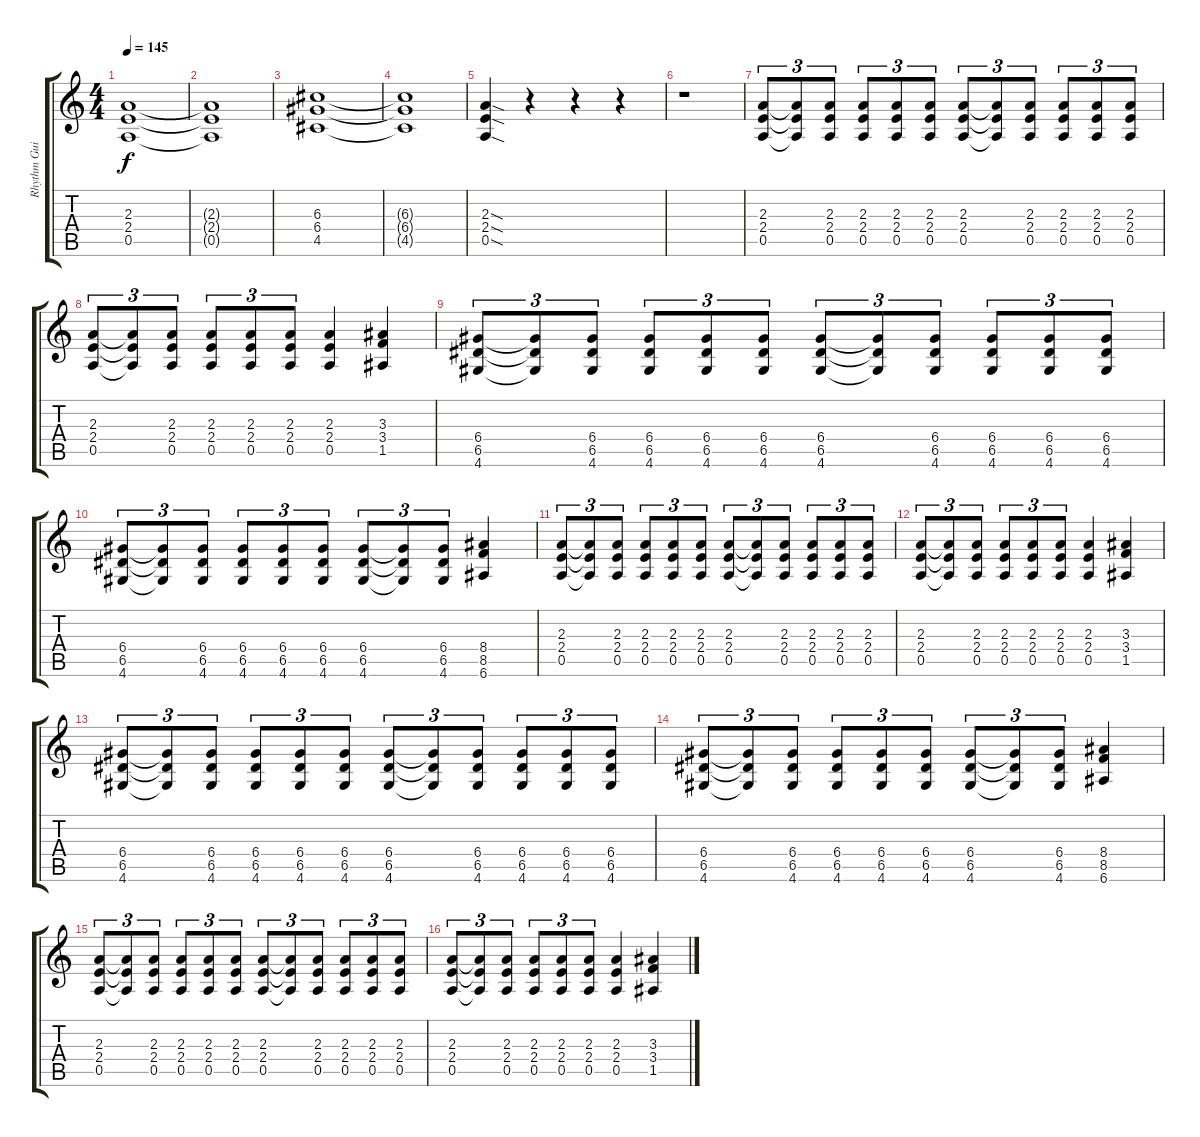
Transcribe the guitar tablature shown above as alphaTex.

\track ("Rhythm Guitar" "Rhythm Gui") {instrument distortionguitar}
\staff {score tabs}
\tuning (E4 B3 G3 D3 A2 E2) {hide}
\ts (4 4)
\tempo 145
\clef g2
\ks c
(2.3 2.4 0.5).1{dy f} |
(2.3{t} 2.4{t} 0.5{t}).1 |
(6.3 6.4 4.5).1 |
(6.3{t} 6.4{t} 4.5{t}).1 |
(2.3{sod} 2.4{sod} 0.5{sod}).4 r.4 r.4 r.4 |
r.1 |
(2.3 2.4 0.5).8{tu (3 2) balance 16} (2.3{t} 2.4{t} 0.5{t}).8{tu (3 2)} (2.3 2.4 0.5).8{tu (3 2)} (2.3 2.4 0.5).8{tu (3 2)} (2.3 2.4 0.5).8{tu (3 2)} (2.3 2.4 0.5).8{tu (3 2)} (2.3 2.4 0.5).8{tu (3 2)} (2.3{t} 2.4{t} 0.5{t}).8{tu (3 2)} (2.3 2.4 0.5).8{tu (3 2)} (2.3 2.4 0.5).8{tu (3 2)} (2.3 2.4 0.5).8{tu (3 2)} (2.3 2.4 0.5).8{tu (3 2)} |
(2.3 2.4 0.5).8{tu (3 2)} (2.3{t} 2.4{t} 0.5{t}).8{tu (3 2)} (2.3 2.4 0.5).8{tu (3 2)} (2.3 2.4 0.5).8{tu (3 2)} (2.3 2.4 0.5).8{tu (3 2)} (2.3 2.4 0.5).8{tu (3 2)} (2.3 2.4 0.5).4 (3.3 3.4 1.5).4 |
(6.4 6.5 4.6).8{tu (3 2) balance 8} (6.4{t} 6.5{t} 4.6{t}).8{tu (3 2)} (6.4 6.5 4.6).8{tu (3 2)} (6.4 6.5 4.6).8{tu (3 2)} (6.4 6.5 4.6).8{tu (3 2)} (6.4 6.5 4.6).8{tu (3 2)} (6.4 6.5 4.6).8{tu (3 2)} (6.4{t} 6.5{t} 4.6{t}).8{tu (3 2)} (6.4 6.5 4.6).8{tu (3 2)} (6.4 6.5 4.6).8{tu (3 2)} (6.4 6.5 4.6).8{tu (3 2)} (6.4 6.5 4.6).8{tu (3 2)} |
(6.4 6.5 4.6).8{tu (3 2)} (6.4{t} 6.5{t} 4.6{t}).8{tu (3 2)} (6.4 6.5 4.6).8{tu (3 2)} (6.4 6.5 4.6).8{tu (3 2)} (6.4 6.5 4.6).8{tu (3 2)} (6.4 6.5 4.6).8{tu (3 2)} (6.4 6.5 4.6).8{tu (3 2)} (6.4{t} 6.5{t} 4.6{t}).8{tu (3 2)} (6.4 6.5 4.6).8{tu (3 2)} (8.4 8.5 6.6).4 |
(2.3 2.4 0.5).8{tu (3 2)} (2.3{t} 2.4{t} 0.5{t}).8{tu (3 2)} (2.3 2.4 0.5).8{tu (3 2)} (2.3 2.4 0.5).8{tu (3 2)} (2.3 2.4 0.5).8{tu (3 2)} (2.3 2.4 0.5).8{tu (3 2)} (2.3 2.4 0.5).8{tu (3 2)} (2.3{t} 2.4{t} 0.5{t}).8{tu (3 2)} (2.3 2.4 0.5).8{tu (3 2)} (2.3 2.4 0.5).8{tu (3 2)} (2.3 2.4 0.5).8{tu (3 2)} (2.3 2.4 0.5).8{tu (3 2)} |
(2.3 2.4 0.5).8{tu (3 2)} (2.3{t} 2.4{t} 0.5{t}).8{tu (3 2)} (2.3 2.4 0.5).8{tu (3 2)} (2.3 2.4 0.5).8{tu (3 2)} (2.3 2.4 0.5).8{tu (3 2)} (2.3 2.4 0.5).8{tu (3 2)} (2.3 2.4 0.5).4 (3.3 3.4 1.5).4 |
(6.4 6.5 4.6).8{tu (3 2)} (6.4{t} 6.5{t} 4.6{t}).8{tu (3 2)} (6.4 6.5 4.6).8{tu (3 2)} (6.4 6.5 4.6).8{tu (3 2)} (6.4 6.5 4.6).8{tu (3 2)} (6.4 6.5 4.6).8{tu (3 2)} (6.4 6.5 4.6).8{tu (3 2)} (6.4{t} 6.5{t} 4.6{t}).8{tu (3 2)} (6.4 6.5 4.6).8{tu (3 2)} (6.4 6.5 4.6).8{tu (3 2)} (6.4 6.5 4.6).8{tu (3 2)} (6.4 6.5 4.6).8{tu (3 2)} |
(6.4 6.5 4.6).8{tu (3 2)} (6.4{t} 6.5{t} 4.6{t}).8{tu (3 2)} (6.4 6.5 4.6).8{tu (3 2)} (6.4 6.5 4.6).8{tu (3 2)} (6.4 6.5 4.6).8{tu (3 2)} (6.4 6.5 4.6).8{tu (3 2)} (6.4 6.5 4.6).8{tu (3 2)} (6.4{t} 6.5{t} 4.6{t}).8{tu (3 2)} (6.4 6.5 4.6).8{tu (3 2)} (8.4 8.5 6.6).4 |
(2.3 2.4 0.5).8{tu (3 2)} (2.3{t} 2.4{t} 0.5{t}).8{tu (3 2)} (2.3 2.4 0.5).8{tu (3 2)} (2.3 2.4 0.5).8{tu (3 2)} (2.3 2.4 0.5).8{tu (3 2)} (2.3 2.4 0.5).8{tu (3 2)} (2.3 2.4 0.5).8{tu (3 2)} (2.3{t} 2.4{t} 0.5{t}).8{tu (3 2)} (2.3 2.4 0.5).8{tu (3 2)} (2.3 2.4 0.5).8{tu (3 2)} (2.3 2.4 0.5).8{tu (3 2)} (2.3 2.4 0.5).8{tu (3 2)} |
(2.3 2.4 0.5).8{tu (3 2)} (2.3{t} 2.4{t} 0.5{t}).8{tu (3 2)} (2.3 2.4 0.5).8{tu (3 2)} (2.3 2.4 0.5).8{tu (3 2)} (2.3 2.4 0.5).8{tu (3 2)} (2.3 2.4 0.5).8{tu (3 2)} (2.3 2.4 0.5).4 (3.3 3.4 1.5).4
